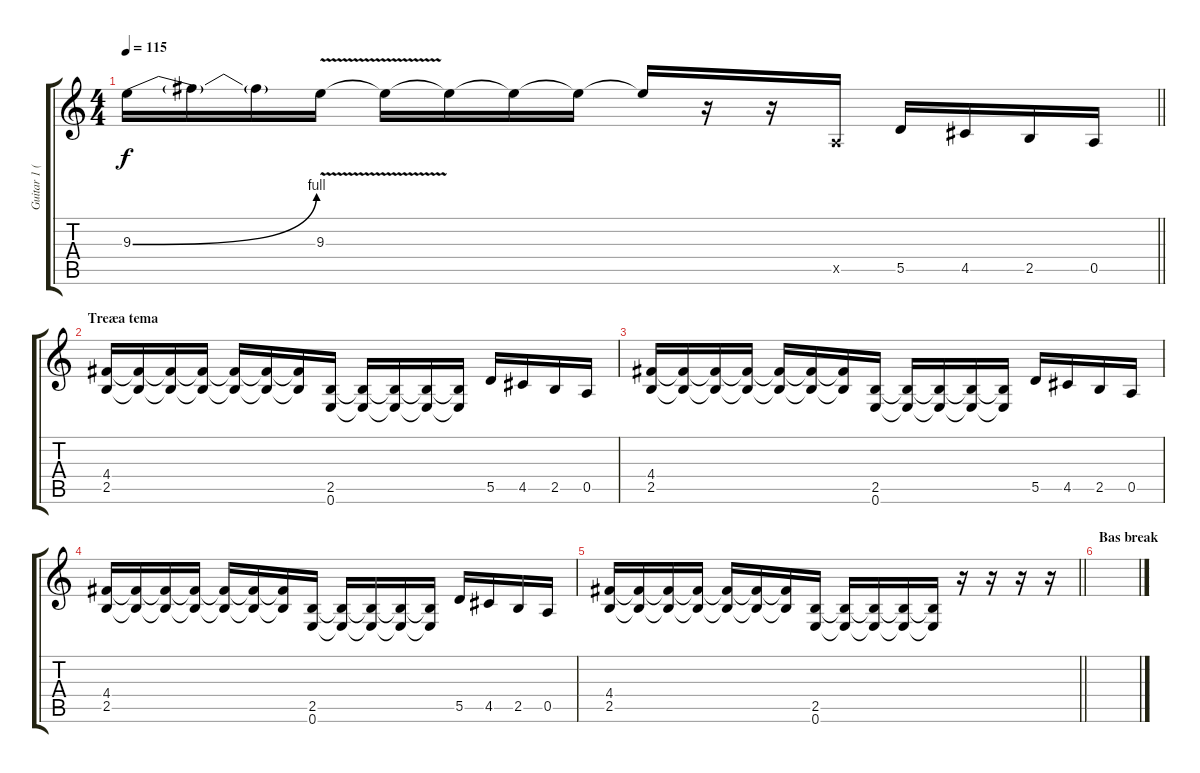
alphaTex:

\track ("Guitar 1 (Vlatko Stefanovski)" "Guitar 1 (") {instrument overdrivenguitar}
\staff {score tabs}
\tuning (E4 B3 G3 D3 A2 E2) {hide}
\ts (4 4)
\tempo 115
\clef g2
\barLineRight lightlight
\ks c
9.3{be (bend 0 0 60 4)}.16{dy f} 9.3{t}.16 9.3{t}.16 9.3{v}.16 9.3{t}.16 9.3{t}.16 9.3{t}.16 9.3{t}.16 9.3{t}.16 r.16 r.16 0.5{x}.16 5.5.16 4.5.16 2.5.16 0.5.16 |
\section ("" "Treæa tema")
(4.4 2.5).16 (4.4{t} 2.5{t}).16 (4.4{t} 2.5{t}).16 (4.4{t} 2.5{t}).16 (4.4{t} 2.5{t}).16 (4.4{t} 2.5{t}).16 (4.4{t} 2.5{t}).16 (2.5 0.6).16 (2.5{t} 0.6{t}).16 (2.5{t} 0.6{t}).16 (2.5{t} 0.6{t}).16 (2.5{t} 0.6{t}).16 5.5.16 4.5.16 2.5.16 0.5.16 |
(4.4 2.5).16 (4.4{t} 2.5{t}).16 (4.4{t} 2.5{t}).16 (4.4{t} 2.5{t}).16 (4.4{t} 2.5{t}).16 (4.4{t} 2.5{t}).16 (4.4{t} 2.5{t}).16 (2.5 0.6).16 (2.5{t} 0.6{t}).16 (2.5{t} 0.6{t}).16 (2.5{t} 0.6{t}).16 (2.5{t} 0.6{t}).16 5.5.16 4.5.16 2.5.16 0.5.16 |
(4.4 2.5).16 (4.4{t} 2.5{t}).16 (4.4{t} 2.5{t}).16 (4.4{t} 2.5{t}).16 (4.4{t} 2.5{t}).16 (4.4{t} 2.5{t}).16 (4.4{t} 2.5{t}).16 (2.5 0.6).16 (2.5{t} 0.6{t}).16 (2.5{t} 0.6{t}).16 (2.5{t} 0.6{t}).16 (2.5{t} 0.6{t}).16 5.5.16 4.5.16 2.5.16 0.5.16 |
\barLineRight lightlight
(4.4 2.5).16 (4.4{t} 2.5{t}).16 (4.4{t} 2.5{t}).16 (4.4{t} 2.5{t}).16 (4.4{t} 2.5{t}).16 (4.4{t} 2.5{t}).16 (4.4{t} 2.5{t}).16 (2.5 0.6).16 (2.5{t} 0.6{t}).16 (2.5{t} 0.6{t}).16 (2.5{t} 0.6{t}).16 (2.5{t} 0.6{t}).16 r.16 r.16 r.16 r.16 |
\section ("" "Bas break")
